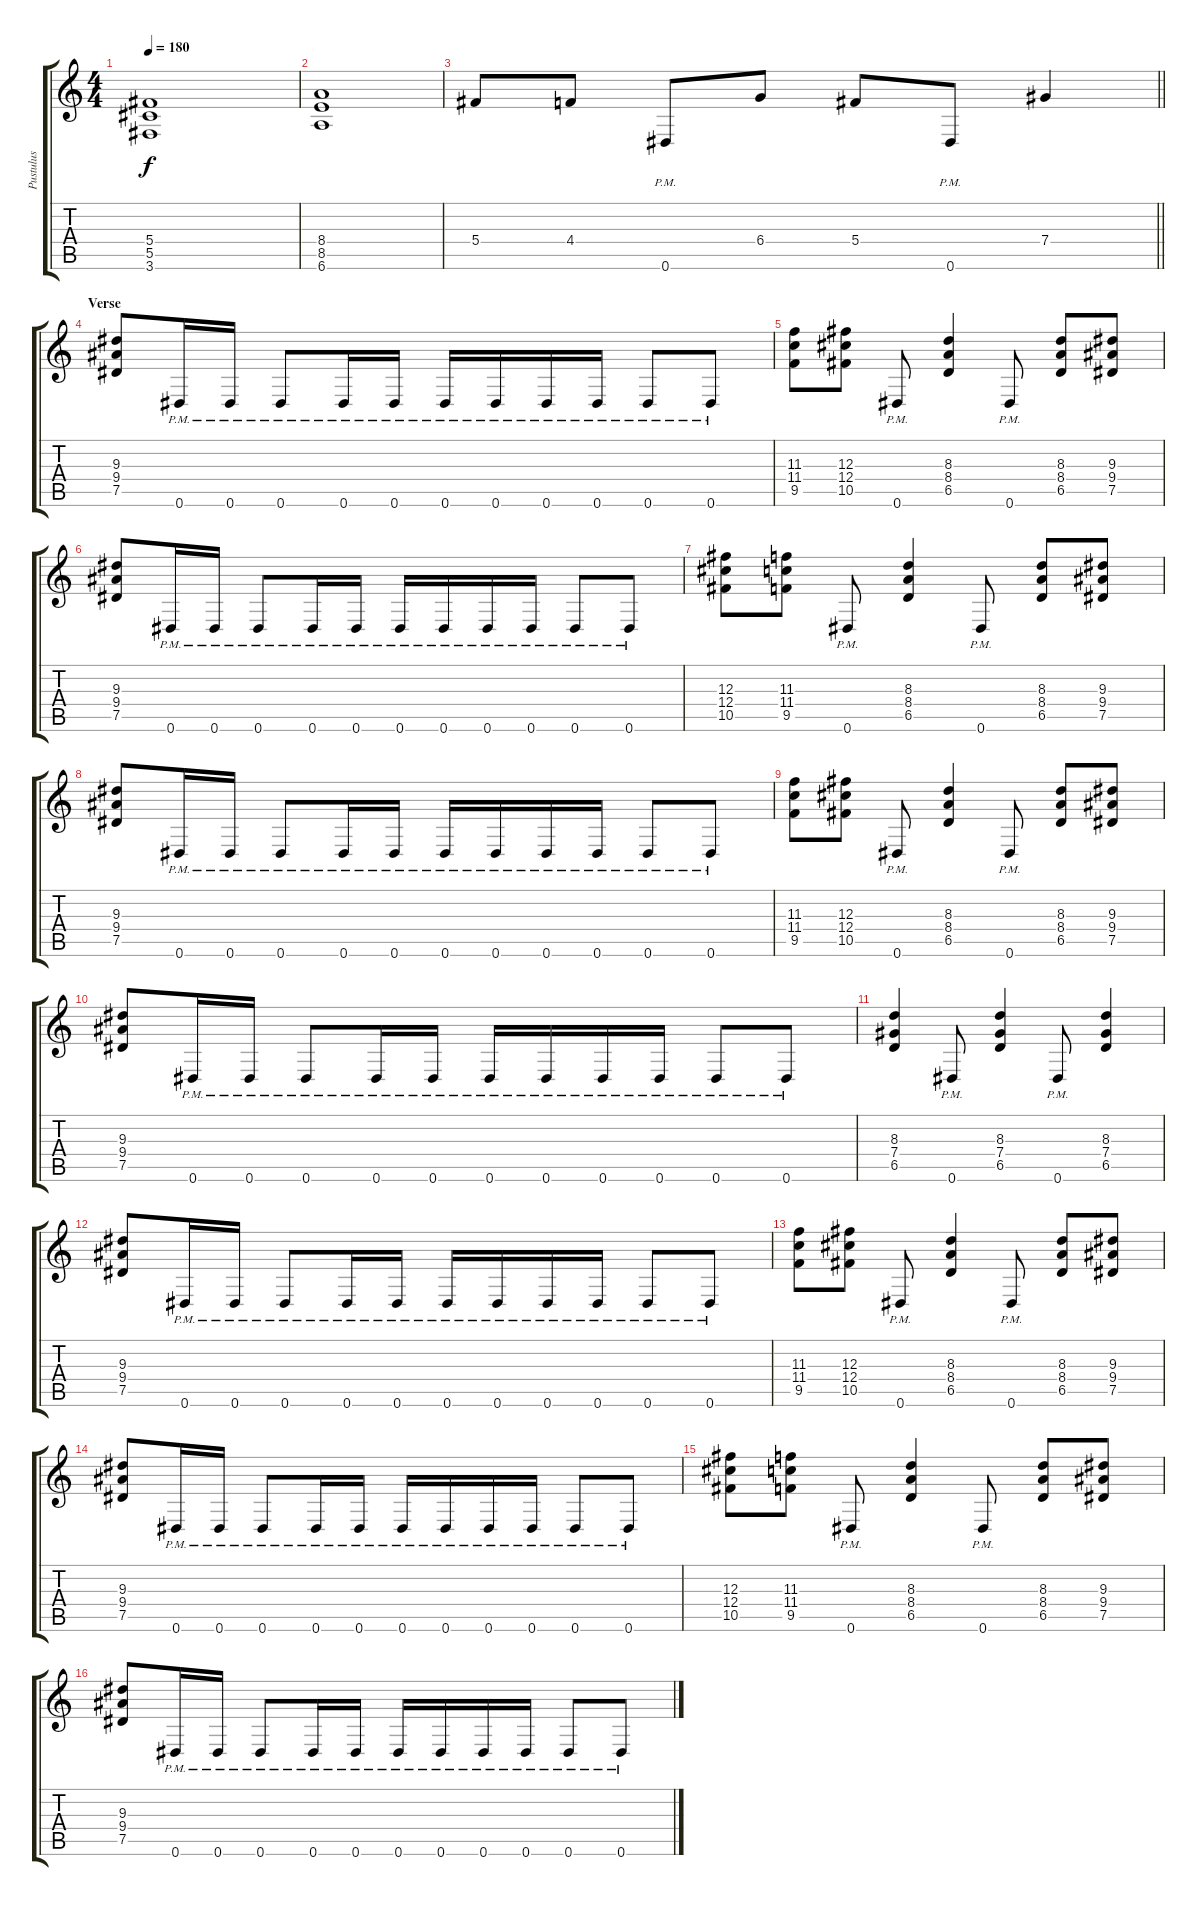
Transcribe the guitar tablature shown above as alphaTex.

\track ("Pustulus" "Pustulus") {instrument overdrivenguitar}
\staff {score tabs}
\tuning (Eb4 Bb3 Gb3 Db3 Ab2 Eb2) {hide}
\ts (4 4)
\tempo 180
\clef g2
\ks c
(5.4 5.5 3.6).1{dy f} |
(8.4 8.5 6.6).1 |
\barLineRight lightlight
5.4.8 4.4.8 0.6{pm}.8 6.4.8 5.4.8 0.6{pm}.8 7.4.4 |
\section ("" "Verse")
(9.3 9.4 7.5).8 0.6{pm}.16 0.6{pm}.16 0.6{pm}.8 0.6{pm}.16 0.6{pm}.16 0.6{pm}.16 0.6{pm}.16 0.6{pm}.16 0.6{pm}.16 0.6{pm}.8 0.6{pm}.8 |
(11.3 11.4 9.5).8 (12.3 12.4 10.5).8 0.6{pm}.8 (8.3 8.4 6.5).4 0.6{pm}.8 (8.3 8.4 6.5).8 (9.3 9.4 7.5).8 |
(9.3 9.4 7.5).8 0.6{pm}.16 0.6{pm}.16 0.6{pm}.8 0.6{pm}.16 0.6{pm}.16 0.6{pm}.16 0.6{pm}.16 0.6{pm}.16 0.6{pm}.16 0.6{pm}.8 0.6{pm}.8 |
(12.3 12.4 10.5).8 (11.3 11.4 9.5).8 0.6{pm}.8 (8.3 8.4 6.5).4 0.6{pm}.8 (8.3 8.4 6.5).8 (9.3 9.4 7.5).8 |
(9.3 9.4 7.5).8 0.6{pm}.16 0.6{pm}.16 0.6{pm}.8 0.6{pm}.16 0.6{pm}.16 0.6{pm}.16 0.6{pm}.16 0.6{pm}.16 0.6{pm}.16 0.6{pm}.8 0.6{pm}.8 |
(11.3 11.4 9.5).8 (12.3 12.4 10.5).8 0.6{pm}.8 (8.3 8.4 6.5).4 0.6{pm}.8 (8.3 8.4 6.5).8 (9.3 9.4 7.5).8 |
(9.3 9.4 7.5).8 0.6{pm}.16 0.6{pm}.16 0.6{pm}.8 0.6{pm}.16 0.6{pm}.16 0.6{pm}.16 0.6{pm}.16 0.6{pm}.16 0.6{pm}.16 0.6{pm}.8 0.6{pm}.8 |
(8.3 7.4 6.5).4 0.6{pm}.8 (8.3 7.4 6.5).4 0.6{pm}.8 (8.3 7.4 6.5).4 |
(9.3 9.4 7.5).8 0.6{pm}.16 0.6{pm}.16 0.6{pm}.8 0.6{pm}.16 0.6{pm}.16 0.6{pm}.16 0.6{pm}.16 0.6{pm}.16 0.6{pm}.16 0.6{pm}.8 0.6{pm}.8 |
(11.3 11.4 9.5).8 (12.3 12.4 10.5).8 0.6{pm}.8 (8.3 8.4 6.5).4 0.6{pm}.8 (8.3 8.4 6.5).8 (9.3 9.4 7.5).8 |
(9.3 9.4 7.5).8 0.6{pm}.16 0.6{pm}.16 0.6{pm}.8 0.6{pm}.16 0.6{pm}.16 0.6{pm}.16 0.6{pm}.16 0.6{pm}.16 0.6{pm}.16 0.6{pm}.8 0.6{pm}.8 |
(12.3 12.4 10.5).8 (11.3 11.4 9.5).8 0.6{pm}.8 (8.3 8.4 6.5).4 0.6{pm}.8 (8.3 8.4 6.5).8 (9.3 9.4 7.5).8 |
(9.3 9.4 7.5).8 0.6{pm}.16 0.6{pm}.16 0.6{pm}.8 0.6{pm}.16 0.6{pm}.16 0.6{pm}.16 0.6{pm}.16 0.6{pm}.16 0.6{pm}.16 0.6{pm}.8 0.6{pm}.8
